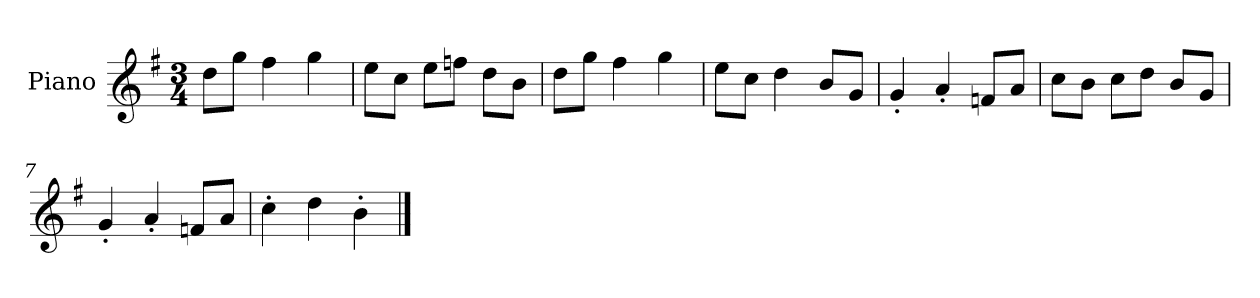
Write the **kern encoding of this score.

**kern
*part1
*staff1
*I"Piano
*I'P-no
*clefG2
*k[f#]
*M3/4
*MM178
=1
8dd\L
8gg\J
4ff#\
4gg\
=2
8ee\L
8cc\J
8ee\L
8ffn\J
8dd\L
8b\J
=3
8dd\L
8gg\J
4ff#\
4gg\
=4
8ee\L
8cc\J
4dd\
8b/L
8g/J
=5
4g'/
4a'/
8fn/L
8a/J
=6
8cc\L
8b\J
8cc\L
8dd\J
8b/L
8g/J
=7
4g'/
4a'/
8fn/L
8a/J
!!LO:LB:g=z
=8
4cc'\
4dd\
4b'\
==
*-
